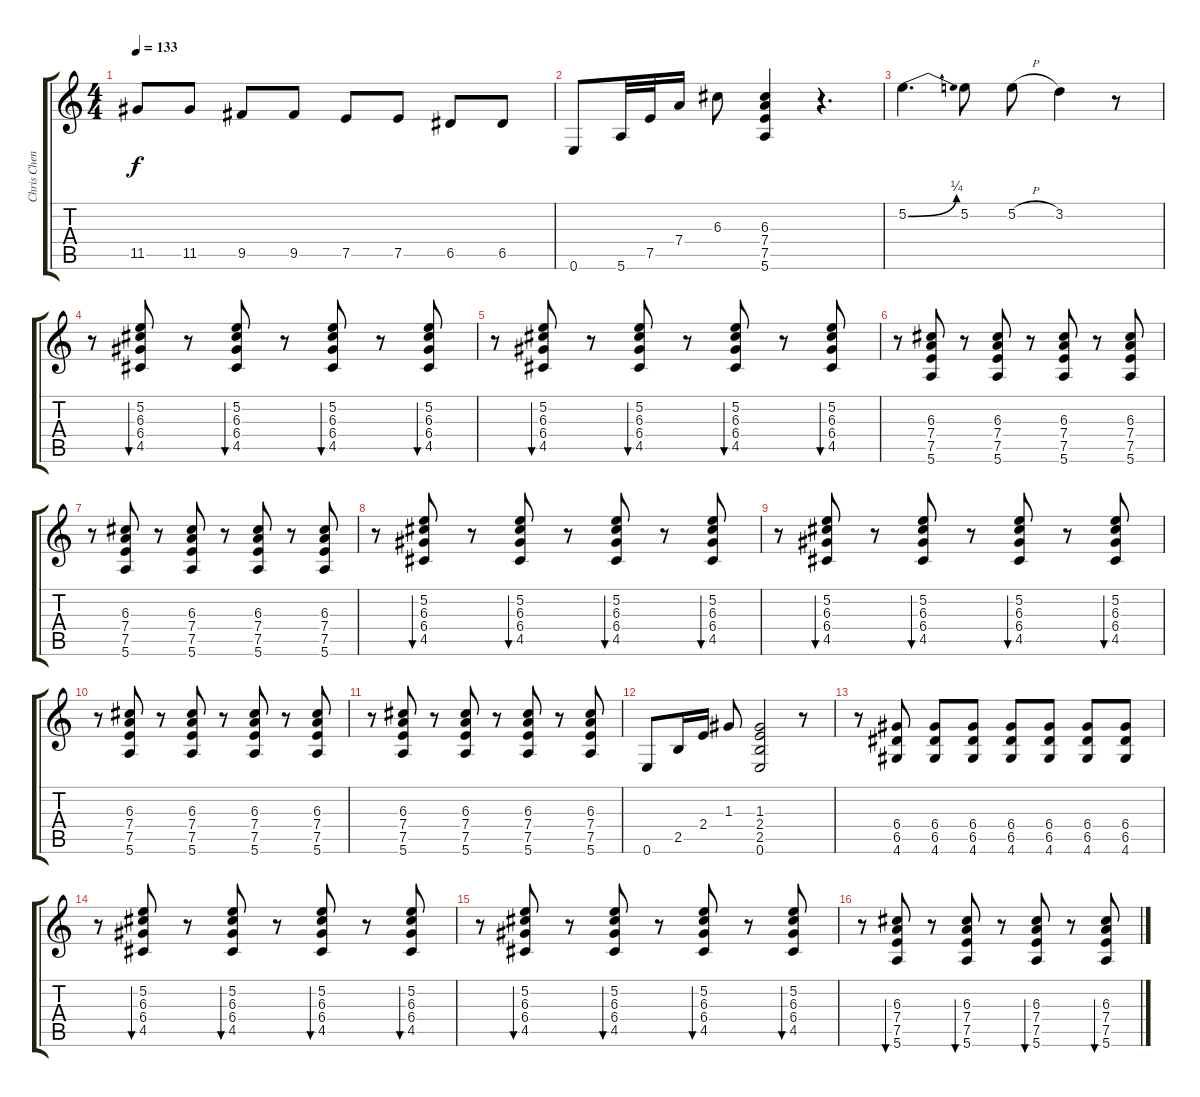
\track ("Chris Cheney" "Chris Chen") {instrument electricguitarjazz}
\staff {score tabs}
\tuning (E4 B3 G3 D3 A2 E2) {hide}
\ts (4 4)
\tempo 133
\clef g2
\ks c
11.5.8{dy f} 11.5.8 9.5.8 9.5.8 7.5.8 7.5.8 6.5.8 6.5.8 |
0.6.8 5.6.32 7.5.32 7.4.16 6.3.8 (6.3 7.4 7.5 5.6).4 r.4{d} |
5.2{be (bend 0 0 60 1)}.4{d} 5.2.8 5.2{h}.8 3.2.4 r.8 |
r.8 (5.2 6.3 6.4 4.5).8{bu 60} r.8 (5.2 6.3 6.4 4.5).8{bu 60} r.8 (5.2 6.3 6.4 4.5).8{bu 60} r.8 (5.2 6.3 6.4 4.5).8{bu 60} |
r.8 (5.2 6.3 6.4 4.5).8{bu 60} r.8 (5.2 6.3 6.4 4.5).8{bu 60} r.8 (5.2 6.3 6.4 4.5).8{bu 60} r.8 (5.2 6.3 6.4 4.5).8{bu 60} |
r.8 (6.3 7.4 7.5 5.6).8 r.8 (6.3 7.4 7.5 5.6).8 r.8 (6.3 7.4 7.5 5.6).8 r.8 (6.3 7.4 7.5 5.6).8 |
r.8 (6.3 7.4 7.5 5.6).8 r.8 (6.3 7.4 7.5 5.6).8 r.8 (6.3 7.4 7.5 5.6).8 r.8 (6.3 7.4 7.5 5.6).8 |
r.8 (5.2 6.3 6.4 4.5).8{bu 60} r.8 (5.2 6.3 6.4 4.5).8{bu 60} r.8 (5.2 6.3 6.4 4.5).8{bu 60} r.8 (5.2 6.3 6.4 4.5).8{bu 60} |
r.8 (5.2 6.3 6.4 4.5).8{bu 60} r.8 (5.2 6.3 6.4 4.5).8{bu 60} r.8 (5.2 6.3 6.4 4.5).8{bu 60} r.8 (5.2 6.3 6.4 4.5).8{bu 60} |
r.8 (6.3 7.4 7.5 5.6).8 r.8 (6.3 7.4 7.5 5.6).8 r.8 (6.3 7.4 7.5 5.6).8 r.8 (6.3 7.4 7.5 5.6).8 |
r.8 (6.3 7.4 7.5 5.6).8 r.8 (6.3 7.4 7.5 5.6).8 r.8 (6.3 7.4 7.5 5.6).8 r.8 (6.3 7.4 7.5 5.6).8 |
0.6.8 2.5.16 2.4.16 1.3.8 (1.3 2.4 2.5 0.6).2 r.8 |
r.8 (6.4 6.5 4.6).8 (6.4 6.5 4.6).8 (6.4 6.5 4.6).8 (6.4 6.5 4.6).8 (6.4 6.5 4.6).8 (6.4 6.5 4.6).8 (6.4 6.5 4.6).8 |
r.8 (5.2 6.3 6.4 4.5).8{bu 60} r.8 (5.2 6.3 6.4 4.5).8{bu 60} r.8 (5.2 6.3 6.4 4.5).8{bu 60} r.8 (5.2 6.3 6.4 4.5).8{bu 60} |
r.8 (5.2 6.3 6.4 4.5).8{bu 60} r.8 (5.2 6.3 6.4 4.5).8{bu 60} r.8 (5.2 6.3 6.4 4.5).8{bu 60} r.8 (5.2 6.3 6.4 4.5).8{bu 60} |
r.8 (6.3 7.4 7.5 5.6).8{bu 60} r.8 (6.3 7.4 7.5 5.6).8{bu 60} r.8 (6.3 7.4 7.5 5.6).8{bu 60} r.8 (6.3 7.4 7.5 5.6).8{bu 60}
